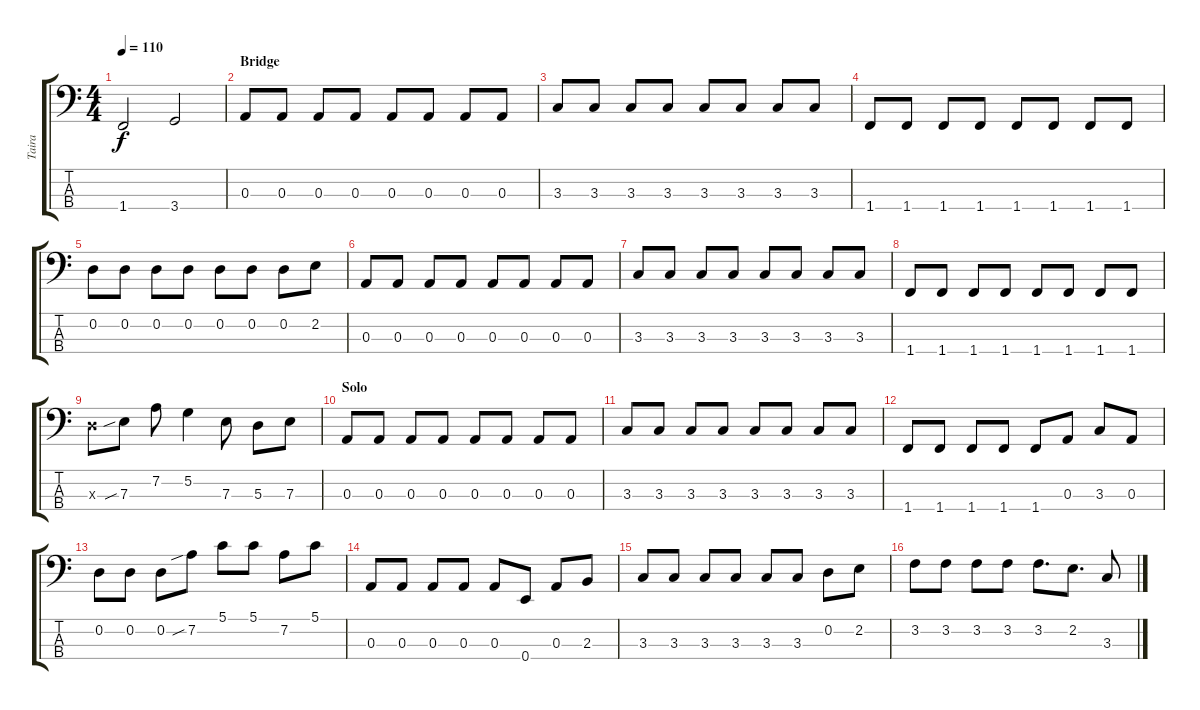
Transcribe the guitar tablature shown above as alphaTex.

\track ("Taira" "Taira") {instrument electricbassfinger}
\staff {score tabs}
\tuning (G2 D2 A1 E1) {hide}
\ts (4 4)
\tempo 110
\clef f4
\ks c
1.4{t}.2{dy f} 3.4.2 |
\section ("" "Bridge")
0.3.8 0.3.8 0.3.8 0.3.8 0.3.8 0.3.8 0.3.8 0.3.8 |
3.3.8 3.3.8 3.3.8 3.3.8 3.3.8 3.3.8 3.3.8 3.3.8 |
1.4.8 1.4.8 1.4.8 1.4.8 1.4.8 1.4.8 1.4.8 1.4.8 |
0.2.8 0.2.8 0.2.8 0.2.8 0.2.8 0.2.8 0.2.8 2.2.8 |
0.3.8 0.3.8 0.3.8 0.3.8 0.3.8 0.3.8 0.3.8 0.3.8 |
3.3.8 3.3.8 3.3.8 3.3.8 3.3.8 3.3.8 3.3.8 3.3.8 |
1.4.8 1.4.8 1.4.8 1.4.8 1.4.8 1.4.8 1.4.8 1.4.8 |
5.3{x}.8 7.3{sib}.8 7.2.8 5.2.4 7.3.8 5.3.8 7.3.8 |
\section ("" "Solo")
0.3.8 0.3.8 0.3.8 0.3.8 0.3.8 0.3.8 0.3.8 0.3.8 |
3.3.8 3.3.8 3.3.8 3.3.8 3.3.8 3.3.8 3.3.8 3.3.8 |
1.4.8 1.4.8 1.4.8 1.4.8 1.4.8 0.3.8 3.3.8 0.3.8 |
0.2.8 0.2.8 0.2.8 7.2{sib}.8 5.1.8 5.1.8 7.2.8 5.1.8 |
0.3.8 0.3.8 0.3.8 0.3.8 0.3.8 0.4.8 0.3.8 2.3.8 |
3.3.8 3.3.8 3.3.8 3.3.8 3.3.8 3.3.8 0.2.8 2.2.8 |
3.2.8 3.2.8 3.2.8 3.2.8 3.2.8{d} 2.2.8{d} 3.3.8
